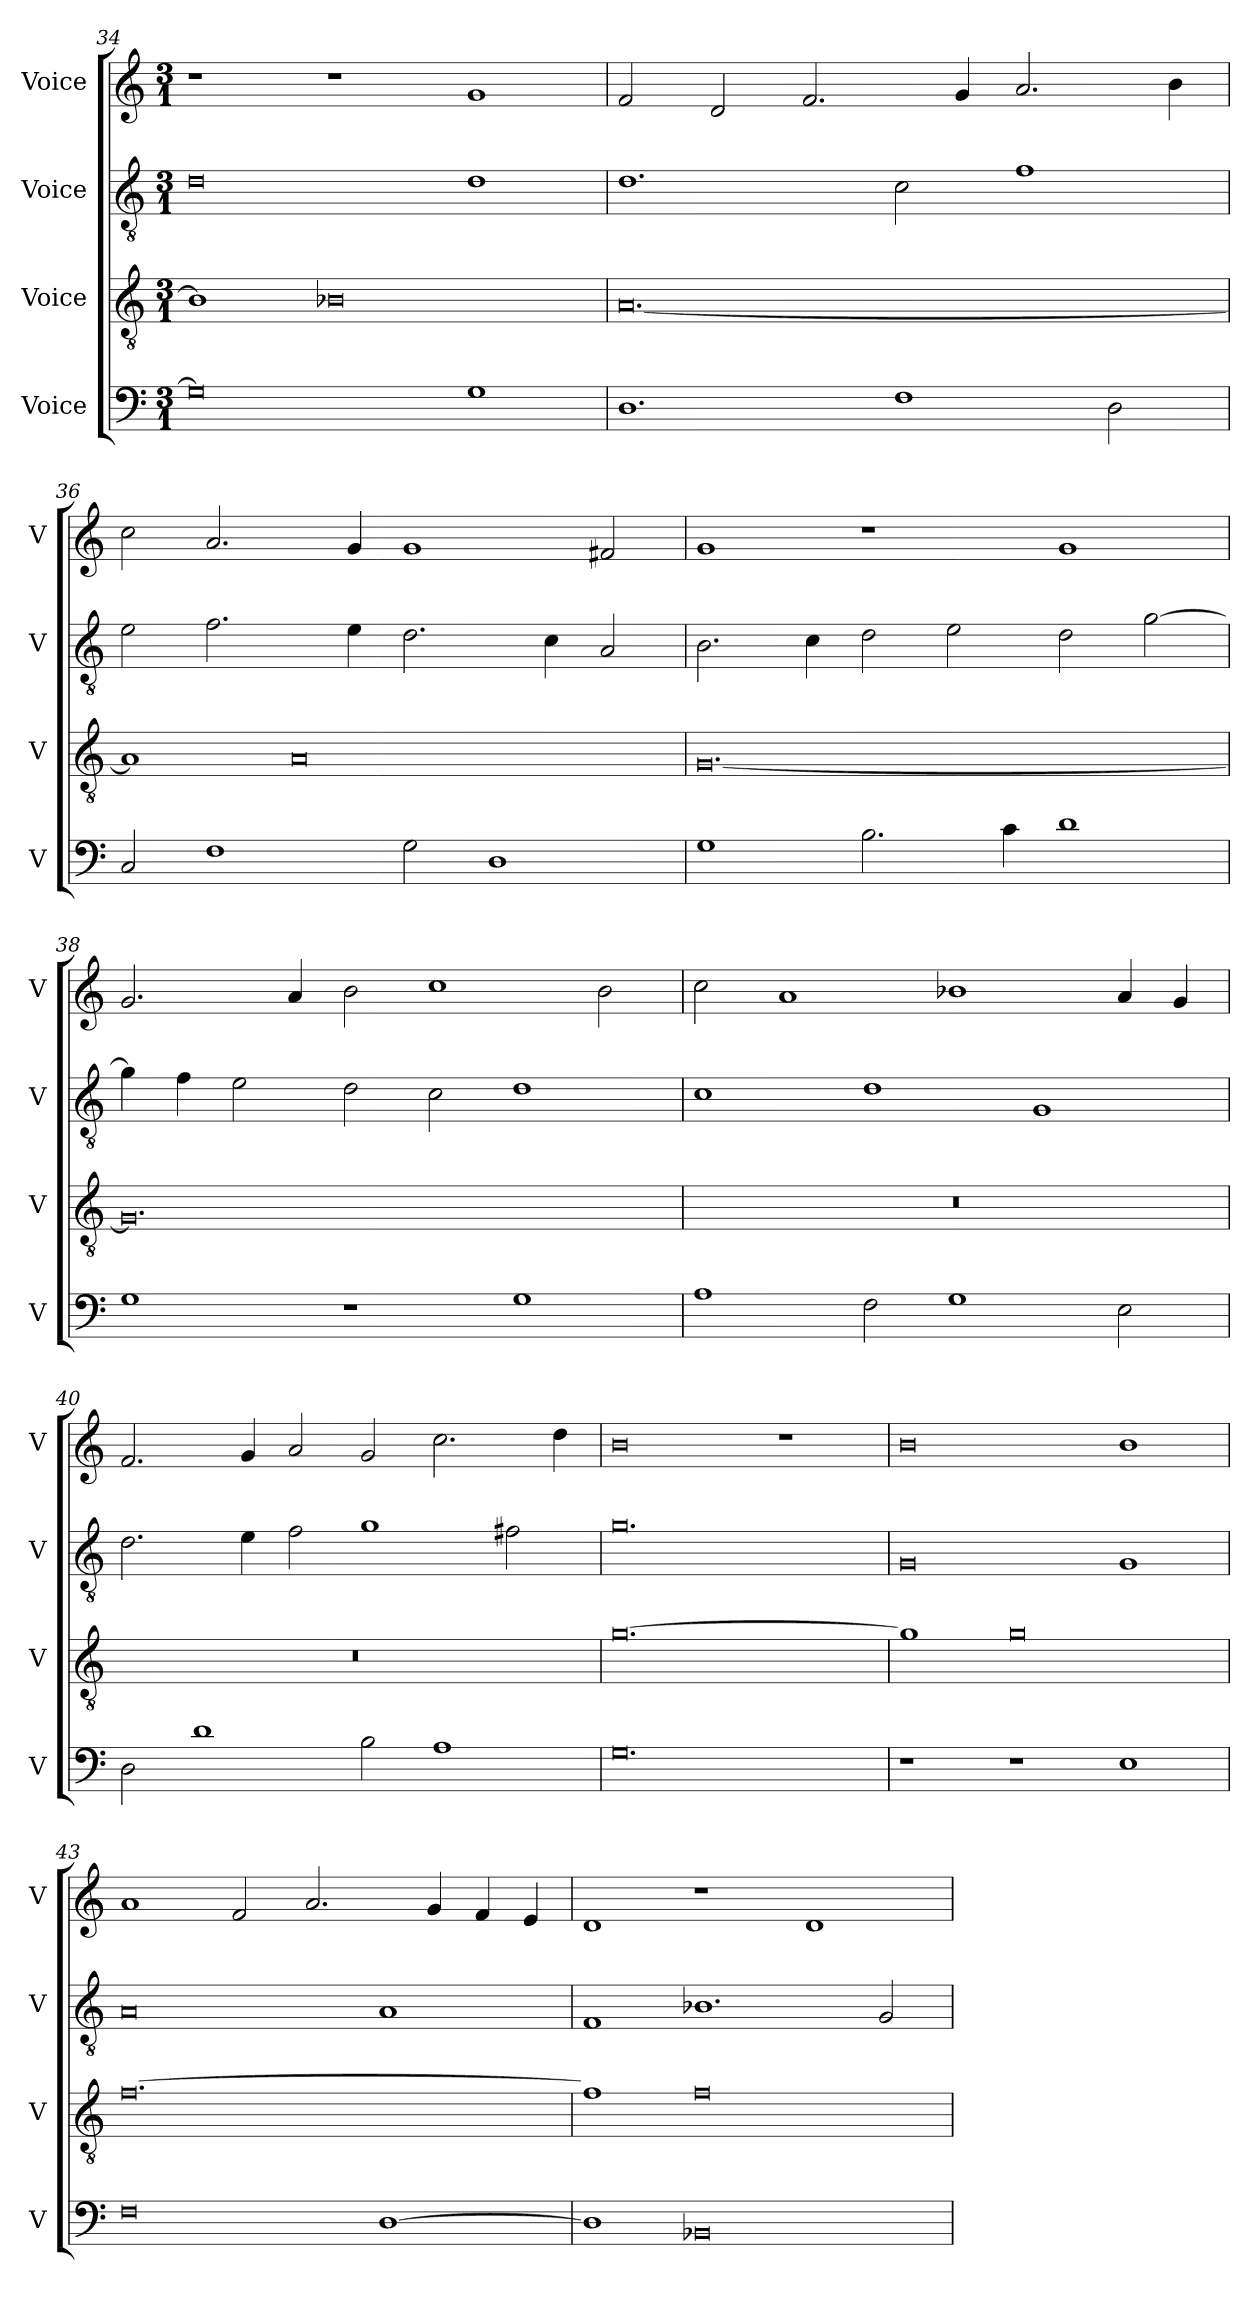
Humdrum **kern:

**kern	**kern	**kern	**kern
*part4	*part3	*part2	*part1
*staff4	*staff3	*staff2	*staff1
*I"Voice	*I"Voice	*I"Voice	*I"Voice
*I'V	*I'V	*I'V	*I'V
*clefF4	*clefGv2	*clefGv2	*clefG2
*k[]	*k[]	*k[]	*k[]
*M3/1	*M3/1	*M3/1	*M3/1
=34	=34	=34	=34
0G]	1B-]	0d	1r
.	0B-X	.	1r
1G	.	1d	1g
!!LO:LB:g=z
=35	=35	=35	=35
1.D	[0.A	1.d	2f/
.	.	.	2d/
.	.	.	2.f/
1F	.	2c\	.
.	.	.	4g/
.	.	1f	2.a/
2D\	.	.	.
.	.	.	4b\
=36	=36	=36	=36
2C/	1A]	2e\	2cc\
1F	.	2.f\	2.a/
.	0A	.	.
.	.	4e\	4g/
2G\	.	2.d\	1g
1D	.	.	.
.	.	4c\	.
.	.	2A/	2f#X/
!!LO:LB:g=z
=37	=37	=37	=37
1G	[0.G	2.B\	1g
.	.	4c\	.
2.B\	.	2d\	1r
.	.	2e\	.
4c\	.	.	.
1d	.	2d\	1g
.	.	[2g\	.
=38	=38	=38	=38
1G	0.G]	4g\]	2.g/
.	.	4f\	.
.	.	2e\	.
.	.	.	4a/
1r	.	2d\	2b\
.	.	2c\	1cc
1G	.	1d	.
.	.	.	2b\
!!LO:LB:g=z
=39	=39	=39	=39
1A	0.r	1c	2cc\
.	.	.	1a
2F\	.	1d	.
1G	.	.	1b-X
.	.	1G	.
2E\	.	.	4a/
.	.	.	4g/
=40	=40	=40	=40
2D\	0.r	2.d\	2.f/
1d	.	.	.
.	.	4e\	4g/
.	.	2f\	2a/
2B\	.	1g	2g/
1A	.	.	2.cc\
.	.	2f#X\	.
.	.	.	4dd\
=41	=41	=41	=41
0.G	[0.g	0.g	0b
.	.	.	1r
!!LO:PB:g=z
=42	=42	=42	=42
1r	1g]	0G	0b
1r	0g	.	.
1E	.	1G	1b
=43	=43	=43	=43
0F	[0.f	0A	1a
.	.	.	2f/
.	.	.	2.a/
[1D	.	1A	.
.	.	.	4g/
.	.	.	4f/
.	.	.	4e/
=44	=44	=44	=44
1D]	1f]	1F	1d
0BB-X	0f	1.B-X	1r
.	.	.	1d
.	.	2G/	.
=	=	=	=
*-	*-	*-	*-
